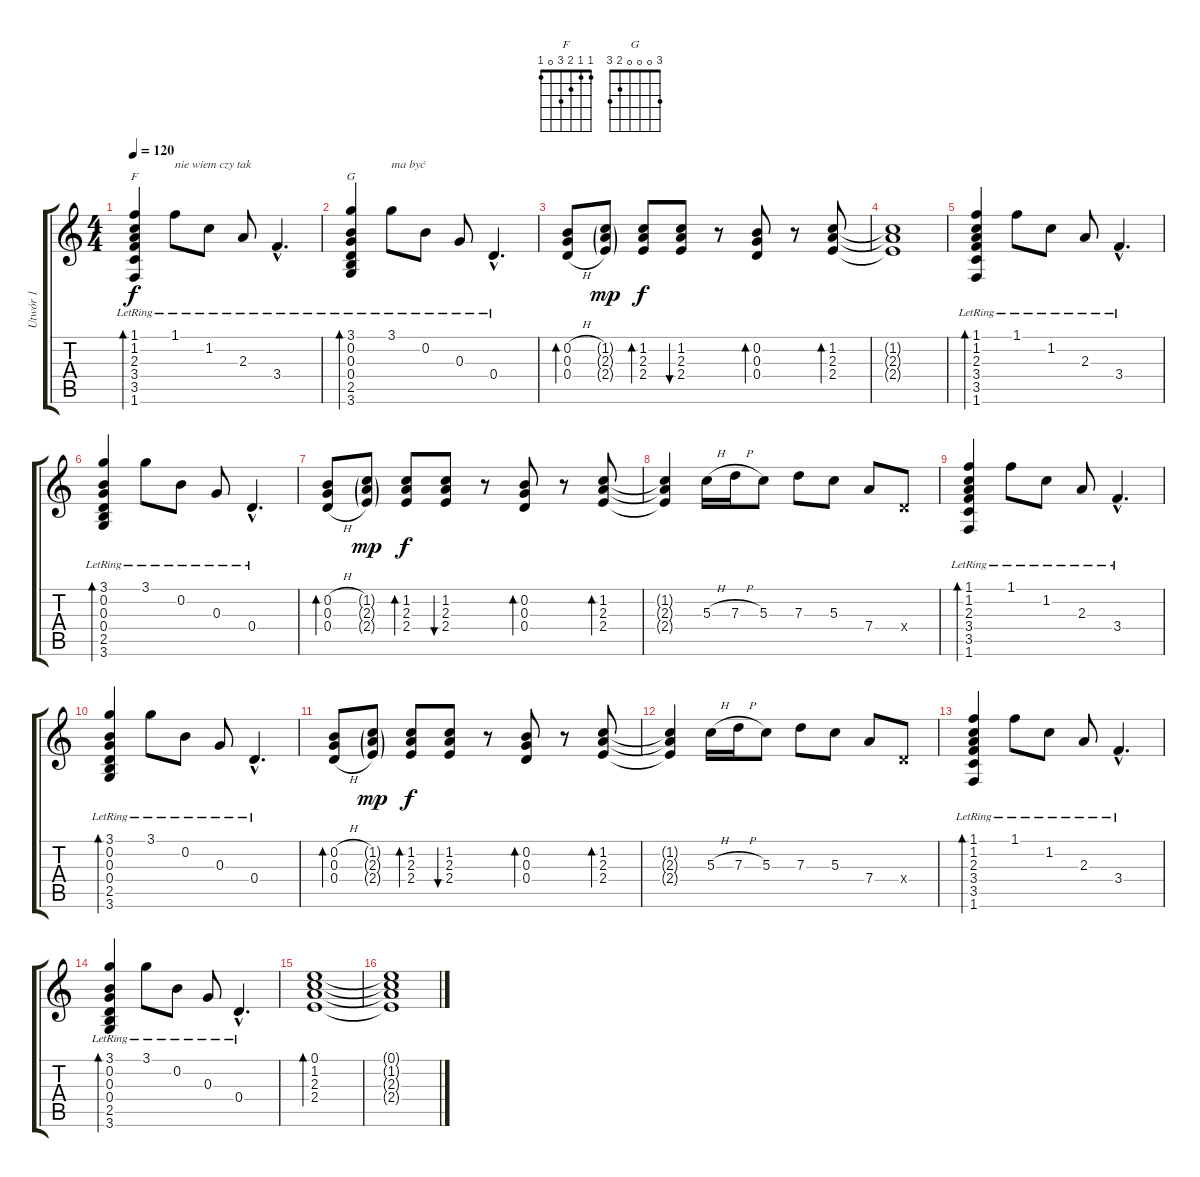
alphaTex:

\track ("Utwór 1" "Utwór 1") {instrument acousticguitarsteel}
\staff {score tabs}
\tuning (E4 B3 G3 D3 A2 E2) {hide}
\chord ("F" 1 1 2 3 0 1)
\chord ("G" 3 0 0 0 2 3)
\ts (4 4)
\tempo 120
\clef g2
\ks c
(1.1{lr} 1.2{lr} 2.3{lr} 3.4{lr} 3.5{lr} 1.6{lr}).4{bd 60 ch "F" dy f} 1.1{lr}.8{txt "nie wiem czy tak"} 1.2{lr}.8 2.3{lr}.8 3.4{hac lr}.4{d} |
(3.1{lr} 0.2{lr} 0.3{lr} 0.4{lr} 2.5{lr} 3.6{lr}).4{bd 30 ch "G"} 3.1{lr}.8{txt "ma być"} 0.2{lr}.8 0.3{lr}.8 0.4{hac lr}.4{d} |
(0.2{h} 0.3{h} 0.4{h}).8{bd 30} (1.2{g} 2.3{g} 2.4{g}).8{dy mp} (1.2 2.3 2.4).8{bd 30 dy f} (1.2 2.3 2.4).8{bu 30} r.8 (0.2 0.3 0.4).8{bd 30} r.8 (1.2 2.3 2.4).8{bd 30} |
(1.2{t} 2.3{t} 2.4{t}).1 |
(1.1{lr} 1.2{lr} 2.3{lr} 3.4{lr} 3.5{lr} 1.6{lr}).4{bd 60} 1.1{lr}.8 1.2{lr}.8 2.3{lr}.8 3.4{hac lr}.4{d} |
(3.1{lr} 0.2{lr} 0.3{lr} 0.4{lr} 2.5{lr} 3.6{lr}).4{bd 60} 3.1{lr}.8 0.2{lr}.8 0.3{lr}.8 0.4{hac lr}.4{d} |
(0.2{h} 0.3{h} 0.4{h}).8{bd 30} (1.2{g} 2.3{g} 2.4{g}).8{dy mp} (1.2 2.3 2.4).8{bd 30 dy f} (1.2 2.3 2.4).8{bu 30} r.8 (0.2 0.3 0.4).8{bd 30} r.8 (1.2 2.3 2.4).8{bd 30} |
(1.2{t} 2.3{t} 2.4{t}).4 5.3{h}.16 7.3{h}.16 5.3.8 7.3.8 5.3.8 7.4.8 0.4{x}.8 |
(1.1{lr} 1.2{lr} 2.3{lr} 3.4{lr} 3.5{lr} 1.6{lr}).4{bd 60} 1.1{lr}.8 1.2{lr}.8 2.3{lr}.8 3.4{hac lr}.4{d} |
(3.1{lr} 0.2{lr} 0.3{lr} 0.4{lr} 2.5{lr} 3.6{lr}).4{bd 60} 3.1{lr}.8 0.2{lr}.8 0.3{lr}.8 0.4{hac lr}.4{d} |
(0.2{h} 0.3{h} 0.4{h}).8{bd 30} (1.2{g} 2.3{g} 2.4{g}).8{dy mp} (1.2 2.3 2.4).8{bd 30 dy f} (1.2 2.3 2.4).8{bu 30} r.8 (0.2 0.3 0.4).8{bd 30} r.8 (1.2 2.3 2.4).8{bd 30} |
(1.2{t} 2.3{t} 2.4{t}).4 5.3{h}.16 7.3{h}.16 5.3.8 7.3.8 5.3.8 7.4.8 0.4{x}.8 |
(1.1{lr} 1.2{lr} 2.3{lr} 3.4{lr} 3.5{lr} 1.6{lr}).4{bd 60} 1.1{lr}.8 1.2{lr}.8 2.3{lr}.8 3.4{hac lr}.4{d} |
(3.1{lr} 0.2{lr} 0.3{lr} 0.4{lr} 2.5{lr} 3.6{lr}).4{bd 60} 3.1{lr}.8 0.2{lr}.8 0.3{lr}.8 0.4{hac lr}.4{d} |
(0.1 1.2 2.3 2.4).1{bd 240} |
(0.1{t} 1.2{t} 2.3{t} 2.4{t}).1
